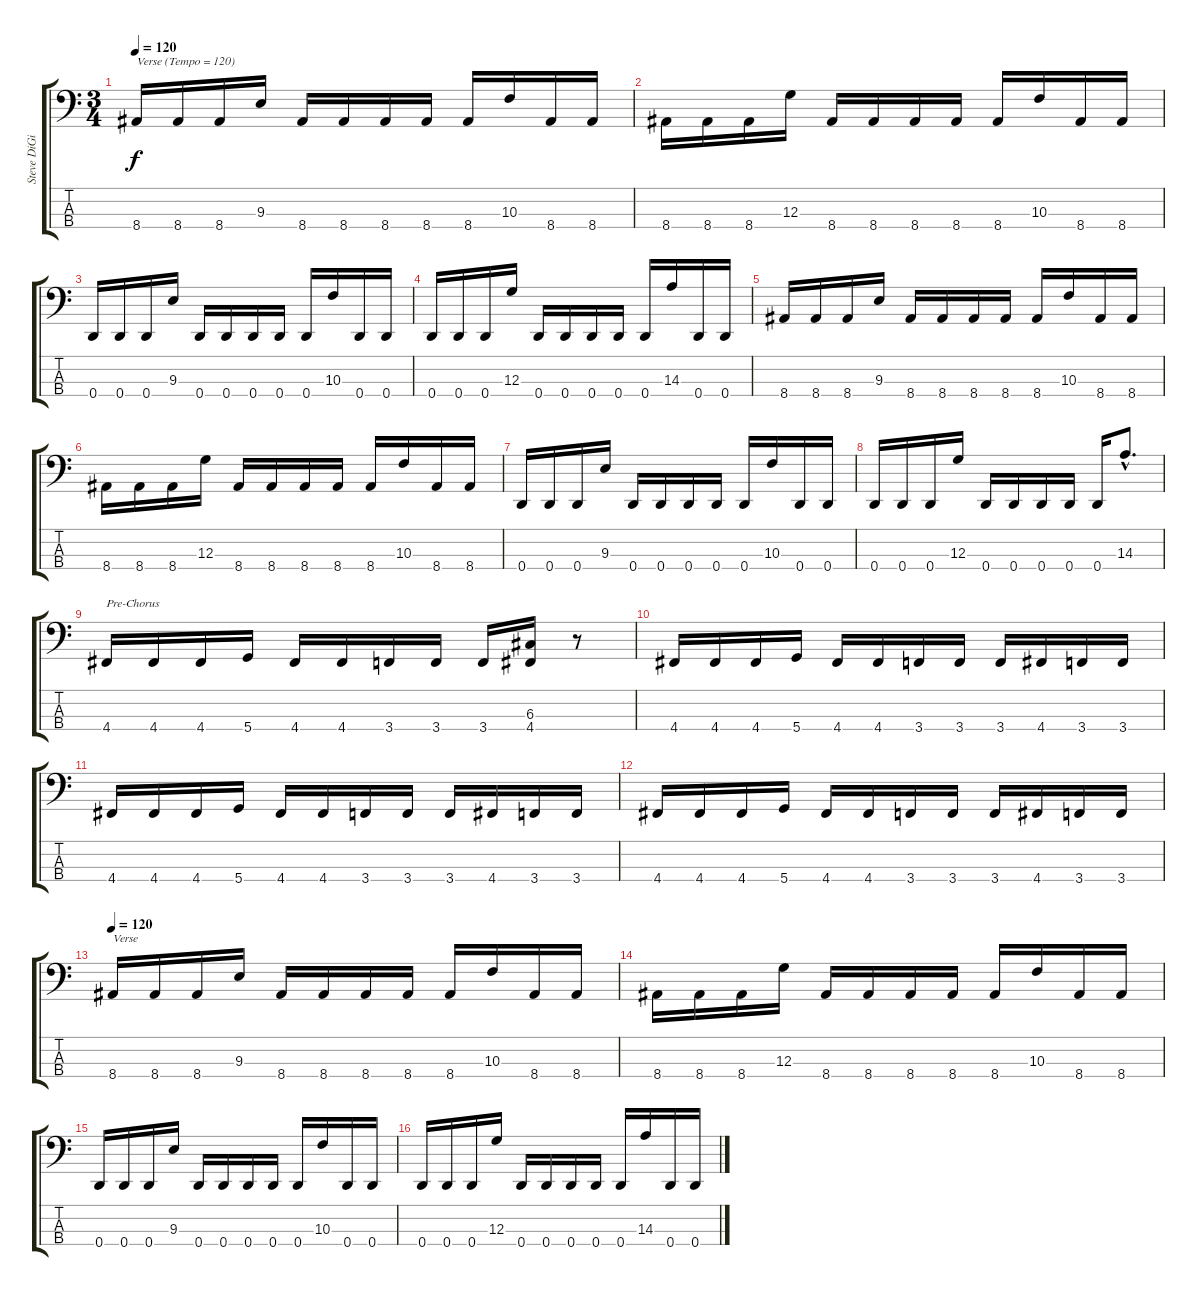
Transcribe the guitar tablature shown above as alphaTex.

\track ("Steve DiGiorgio" "Steve DiGi") {instrument electricbassfinger}
\staff {score tabs}
\tuning (F2 C2 G1 D1) {hide}
\ts (3 4)
\tempo 120
\clef f4
\ks c
8.4.16{txt "Verse (Tempo = 120)" dy f} 8.4.16 8.4.16 9.3.16 8.4.16 8.4.16 8.4.16 8.4.16 8.4.16 10.3.16 8.4.16 8.4.16 |
8.4.16 8.4.16 8.4.16 12.3.16 8.4.16 8.4.16 8.4.16 8.4.16 8.4.16 10.3.16 8.4.16 8.4.16 |
0.4.16 0.4.16 0.4.16 9.3.16 0.4.16 0.4.16 0.4.16 0.4.16 0.4.16 10.3.16 0.4.16 0.4.16 |
0.4.16 0.4.16 0.4.16 12.3.16 0.4.16 0.4.16 0.4.16 0.4.16 0.4.16 14.3.16 0.4.16 0.4.16 |
8.4.16 8.4.16 8.4.16 9.3.16 8.4.16 8.4.16 8.4.16 8.4.16 8.4.16 10.3.16 8.4.16 8.4.16 |
8.4.16 8.4.16 8.4.16 12.3.16 8.4.16 8.4.16 8.4.16 8.4.16 8.4.16 10.3.16 8.4.16 8.4.16 |
0.4.16 0.4.16 0.4.16 9.3.16 0.4.16 0.4.16 0.4.16 0.4.16 0.4.16 10.3.16 0.4.16 0.4.16 |
0.4.16 0.4.16 0.4.16 12.3.16 0.4.16 0.4.16 0.4.16 0.4.16 0.4.16 14.3{hac}.8{d} |
4.4.16{txt "Pre-Chorus"} 4.4.16 4.4.16 5.4.16 4.4.16 4.4.16 3.4.16 3.4.16 3.4.16 (6.3 4.4).16 r.8 |
4.4.16 4.4.16 4.4.16 5.4.16 4.4.16 4.4.16 3.4.16 3.4.16 3.4.16 4.4.16 3.4.16 3.4.16 |
4.4.16 4.4.16 4.4.16 5.4.16 4.4.16 4.4.16 3.4.16 3.4.16 3.4.16 4.4.16 3.4.16 3.4.16 |
4.4.16 4.4.16 4.4.16 5.4.16 4.4.16 4.4.16 3.4.16 3.4.16 3.4.16 4.4.16 3.4.16 3.4.16 |
\tempo 120
8.4.16{txt "Verse"} 8.4.16 8.4.16 9.3.16 8.4.16 8.4.16 8.4.16 8.4.16 8.4.16 10.3.16 8.4.16 8.4.16 |
8.4.16 8.4.16 8.4.16 12.3.16 8.4.16 8.4.16 8.4.16 8.4.16 8.4.16 10.3.16 8.4.16 8.4.16 |
0.4.16 0.4.16 0.4.16 9.3.16 0.4.16 0.4.16 0.4.16 0.4.16 0.4.16 10.3.16 0.4.16 0.4.16 |
0.4.16 0.4.16 0.4.16 12.3.16 0.4.16 0.4.16 0.4.16 0.4.16 0.4.16 14.3.16 0.4.16 0.4.16
